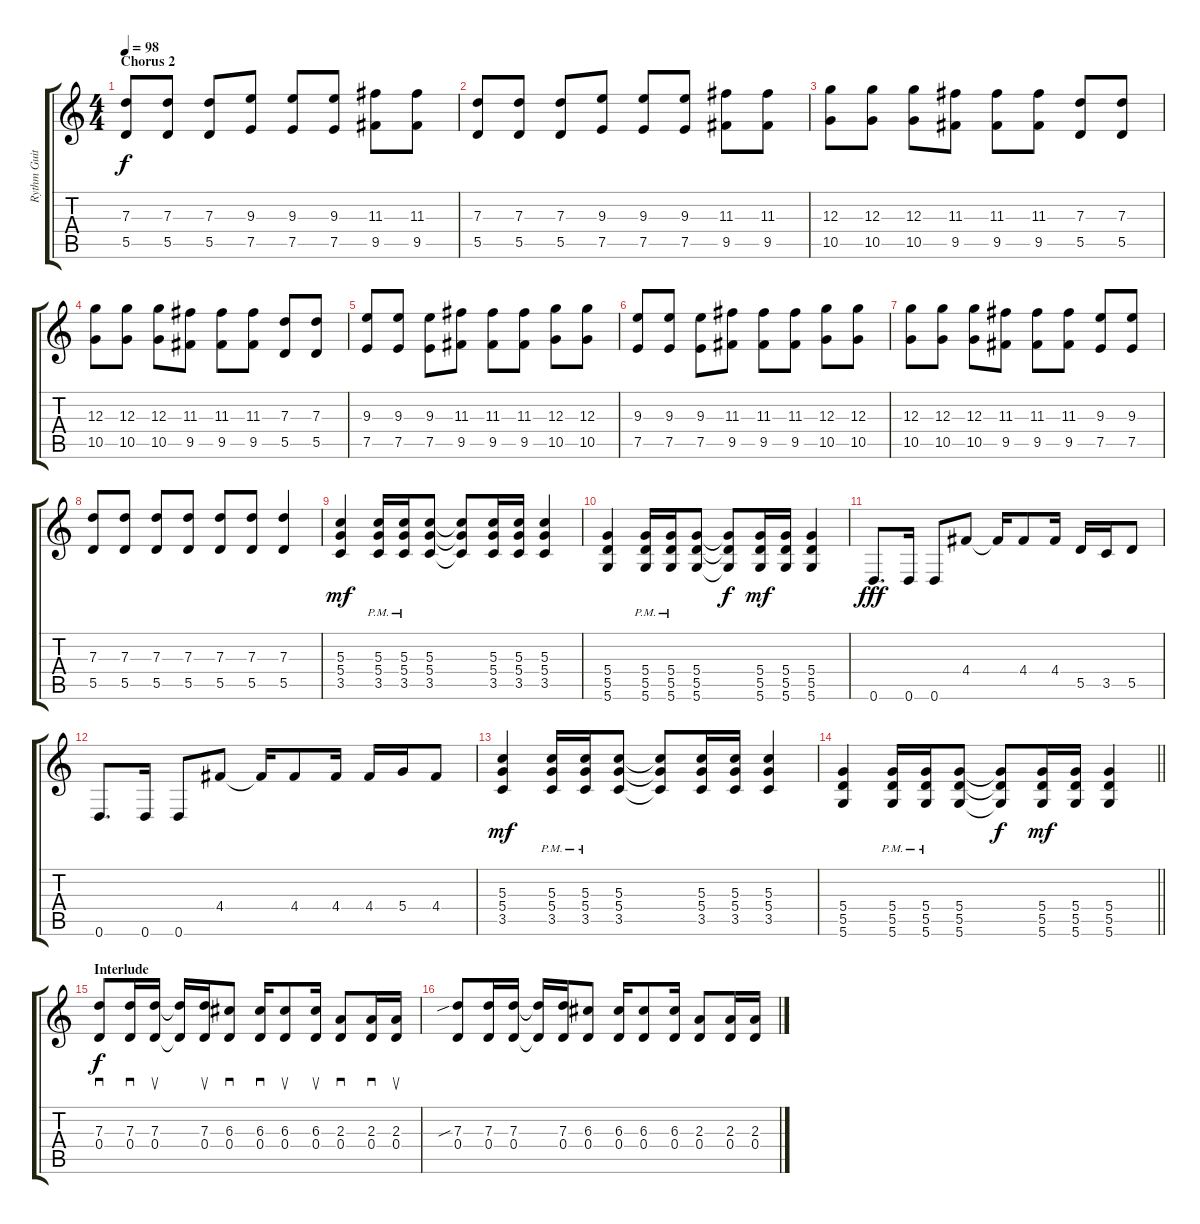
\track ("Rythm Guitar1" "Rythm Guit") {instrument overdrivenguitar}
\staff {score tabs}
\tuning (E4 B3 G3 D3 A2 D2) {hide}
\ts (4 4)
\section ("" "Chorus 2")
\tempo 98
\clef g2
\ks c
(7.3 5.5).8{dy f} (7.3 5.5).8 (7.3 5.5).8 (9.3 7.5).8 (9.3 7.5).8 (9.3 7.5).8 (11.3 9.5).8 (11.3 9.5).8 |
(7.3 5.5).8 (7.3 5.5).8 (7.3 5.5).8 (9.3 7.5).8 (9.3 7.5).8 (9.3 7.5).8 (11.3 9.5).8 (11.3 9.5).8 |
(12.3 10.5).8 (12.3 10.5).8 (12.3 10.5).8 (11.3 9.5).8 (11.3 9.5).8 (11.3 9.5).8 (7.3 5.5).8 (7.3 5.5).8 |
(12.3 10.5).8 (12.3 10.5).8 (12.3 10.5).8 (11.3 9.5).8 (11.3 9.5).8 (11.3 9.5).8 (7.3 5.5).8 (7.3 5.5).8 |
(9.3 7.5).8 (9.3 7.5).8 (9.3 7.5).8 (11.3 9.5).8 (11.3 9.5).8 (11.3 9.5).8 (12.3 10.5).8 (12.3 10.5).8 |
(9.3 7.5).8 (9.3 7.5).8 (9.3 7.5).8 (11.3 9.5).8 (11.3 9.5).8 (11.3 9.5).8 (12.3 10.5).8 (12.3 10.5).8 |
(12.3 10.5).8 (12.3 10.5).8 (12.3 10.5).8 (11.3 9.5).8 (11.3 9.5).8 (11.3 9.5).8 (9.3 7.5).8 (9.3 7.5).8 |
(7.3 5.5).8 (7.3 5.5).8 (7.3 5.5).8 (7.3 5.5).8 (7.3 5.5).8 (7.3 5.5).8 (7.3 5.5).4 |
(5.3 5.4 3.5).4{dy mf} (5.3{pm} 5.4{pm} 3.5{pm}).16 (5.3{pm} 5.4{pm} 3.5{pm}).16 (5.3 5.4 3.5).8 (5.3{t} 5.4{t} 3.5{t}).8 (5.3 5.4 3.5).16 (5.3 5.4 3.5).16 (5.3 5.4 3.5).4 |
(5.4 5.5 5.6).4 (5.4{pm} 5.5{pm} 5.6).16 (5.4{pm} 5.5{pm} 5.6).16 (5.4 5.5 5.6).8 (5.4{t} 5.5{t} 5.6{t}).8{dy f} (5.4 5.5 5.6).16{dy mf} (5.4 5.5 5.6).16 (5.4 5.5 5.6).4 |
0.6.8{d dy fff} 0.6.16 0.6.8 4.4.8 4.4{t}.16 4.4.8 4.4.16 5.5.16 3.5.16 5.5.8 |
0.6.8{d} 0.6.16 0.6.8 4.4.8 4.4{t}.16 4.4.8 4.4.16 4.4.16 5.4.16 4.4.8 |
(5.3 5.4 3.5).4{dy mf} (5.3{pm} 5.4{pm} 3.5{pm}).16 (5.3{pm} 5.4{pm} 3.5{pm}).16 (5.3 5.4 3.5).8 (5.3{t} 5.4{t} 3.5{t}).8 (5.3 5.4 3.5).16 (5.3 5.4 3.5).16 (5.3 5.4 3.5).4 |
\barLineRight lightlight
(5.4 5.5 5.6).4 (5.4{pm} 5.5{pm} 5.6).16 (5.4{pm} 5.5{pm} 5.6).16 (5.4 5.5 5.6).8 (5.4{t} 5.5{t} 5.6{t}).8{dy f} (5.4 5.5 5.6).16{dy mf} (5.4 5.5 5.6).16 (5.4 5.5 5.6).4 |
\section ("" "Interlude")
(7.3 0.4).8{sd dy f} (7.3 0.4).16{sd} (7.3 0.4).16{su} (7.3{t} 0.4{t}).16 (7.3 0.4).16{su} (6.3 0.4).8{sd} (6.3 0.4).16{sd} (6.3 0.4).8{su} (6.3 0.4).16{su} (2.3 0.4).8{sd} (2.3 0.4).16{sd} (2.3 0.4).16{su} |
(7.3{sib} 0.4).8 (7.3 0.4).16 (7.3 0.4).16 (7.3{t} 0.4{t}).16 (7.3 0.4).16 (6.3 0.4).8 (6.3 0.4).16 (6.3 0.4).8 (6.3 0.4).16 (2.3 0.4).8 (2.3 0.4).16 (2.3 0.4).16
